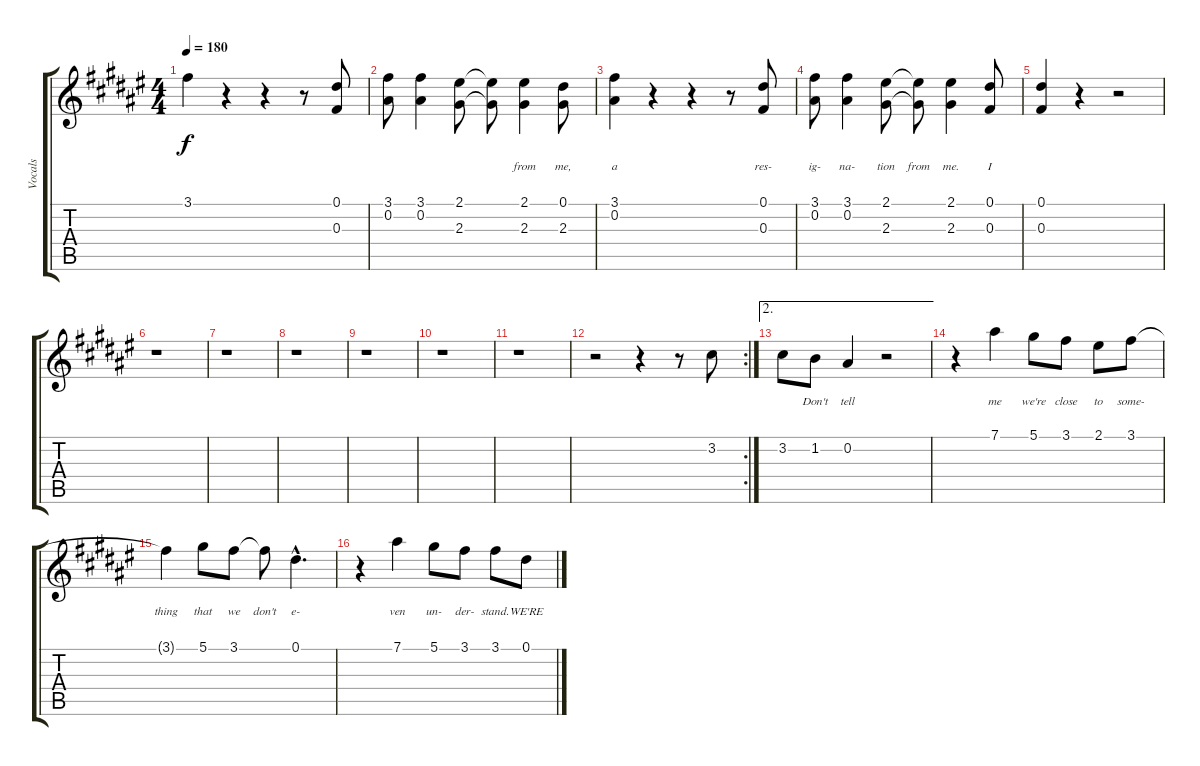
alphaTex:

\track ("Vocals" "Vocals") {instrument overdrivenguitar}
\staff {score tabs}
\tuning (Eb4 Bb3 Gb3 Db3 Ab2 Eb2) {hide}
\ts (4 4)
\tempo 180
\clef g2
\ks f#
3.1.4{dy f} r.4 r.4 r.8 (0.1 0.3).8 |
(3.1 0.2).8{lyrics (0 "") lyrics (1 "") lyrics (2 "") lyrics (3 "") lyrics (4 "")} (3.1 0.2).4{lyrics (0 "") lyrics (1 "") lyrics (2 "") lyrics (3 "") lyrics (4 "")} (2.1 2.3).8{lyrics (0 "") lyrics (1 "") lyrics (2 "") lyrics (3 "") lyrics (4 "")} (2.1{t} 2.3{t}).8{lyrics (0 "") lyrics (1 "") lyrics (2 "") lyrics (3 "") lyrics (4 "")} (2.1 2.3).4{lyrics (0 "") lyrics (1 "from") lyrics (2 "") lyrics (3 "") lyrics (4 "")} (0.1 2.3).8{lyrics (0 "") lyrics (1 "me,") lyrics (2 "") lyrics (3 "") lyrics (4 "")} |
(3.1 0.2).4{lyrics (0 "") lyrics (1 "a") lyrics (2 "") lyrics (3 "") lyrics (4 "")} r.4 r.4 r.8 (0.1 0.3).8{lyrics (0 "") lyrics (1 "res-") lyrics (2 "") lyrics (3 "") lyrics (4 "")} |
(3.1 0.2).8{lyrics (0 "") lyrics (1 "ig-") lyrics (2 "") lyrics (3 "") lyrics (4 "")} (3.1 0.2).4{lyrics (0 "") lyrics (1 "na-") lyrics (2 "") lyrics (3 "") lyrics (4 "")} (2.1 2.3).8{lyrics (0 "") lyrics (1 "tion") lyrics (2 "") lyrics (3 "") lyrics (4 "")} (2.1{t} 2.3{t}).8{lyrics (0 "") lyrics (1 "from") lyrics (2 "") lyrics (3 "") lyrics (4 "")} (2.1 2.3).4{lyrics (0 "") lyrics (1 "me.") lyrics (2 "") lyrics (3 "") lyrics (4 "")} (0.1 0.3).8{lyrics (0 "") lyrics (1 "I") lyrics (2 "") lyrics (3 "") lyrics (4 "")} |
(0.1 0.3).4{lyrics (0 "") lyrics (1 "") lyrics (2 "") lyrics (3 "") lyrics (4 "")} r.4 r.2 |
r.1 |
r.1 |
r.1 |
r.1 |
r.1 |
r.1 |
\rc 2
r.2 r.4 r.8 3.2.8{lyrics (0 "") lyrics (1 "") lyrics (2 "") lyrics (3 "") lyrics (4 "")} |
\ae 2
3.2.8{lyrics (0 "") lyrics (1 "") lyrics (2 "") lyrics (3 "") lyrics (4 "")} 1.2.8{lyrics (0 "") lyrics (1 "Don't") lyrics (2 "") lyrics (3 "") lyrics (4 "")} 0.2.4{lyrics (0 "") lyrics (1 "tell") lyrics (2 "") lyrics (3 "") lyrics (4 "")} r.2 |
r.4 7.1.4{lyrics (0 "") lyrics (1 "me") lyrics (2 "") lyrics (3 "") lyrics (4 "")} 5.1.8{lyrics (0 "") lyrics (1 "we're") lyrics (2 "") lyrics (3 "") lyrics (4 "")} 3.1.8{lyrics (0 "") lyrics (1 "close") lyrics (2 "") lyrics (3 "") lyrics (4 "")} 2.1.8{lyrics (0 "") lyrics (1 "to") lyrics (2 "") lyrics (3 "") lyrics (4 "")} 3.1.8{lyrics (0 "") lyrics (1 "some-") lyrics (2 "") lyrics (3 "") lyrics (4 "")} |
3.1{t}.4{lyrics (0 "") lyrics (1 "thing") lyrics (2 "") lyrics (3 "") lyrics (4 "")} 5.1.8{lyrics (0 "") lyrics (1 "that") lyrics (2 "") lyrics (3 "") lyrics (4 "")} 3.1.8{lyrics (0 "") lyrics (1 "we") lyrics (2 "") lyrics (3 "") lyrics (4 "")} 3.1{t}.8{lyrics (0 "") lyrics (1 "don't") lyrics (2 "") lyrics (3 "") lyrics (4 "")} 0.1{hac}.4{d lyrics (0 "") lyrics (1 "e-") lyrics (2 "") lyrics (3 "") lyrics (4 "")} |
r.4 7.1.4{lyrics (0 "") lyrics (1 "ven") lyrics (2 "") lyrics (3 "") lyrics (4 "")} 5.1.8{lyrics (0 "") lyrics (1 "un-") lyrics (2 "") lyrics (3 "") lyrics (4 "")} 3.1.8{lyrics (0 "") lyrics (1 "der-") lyrics (2 "") lyrics (3 "") lyrics (4 "")} 3.1.8{lyrics (0 "") lyrics (1 "stand.") lyrics (2 "") lyrics (3 "") lyrics (4 "")} 0.1.8{lyrics (0 "") lyrics (1 "WE'RE") lyrics (2 "") lyrics (3 "") lyrics (4 "")}
